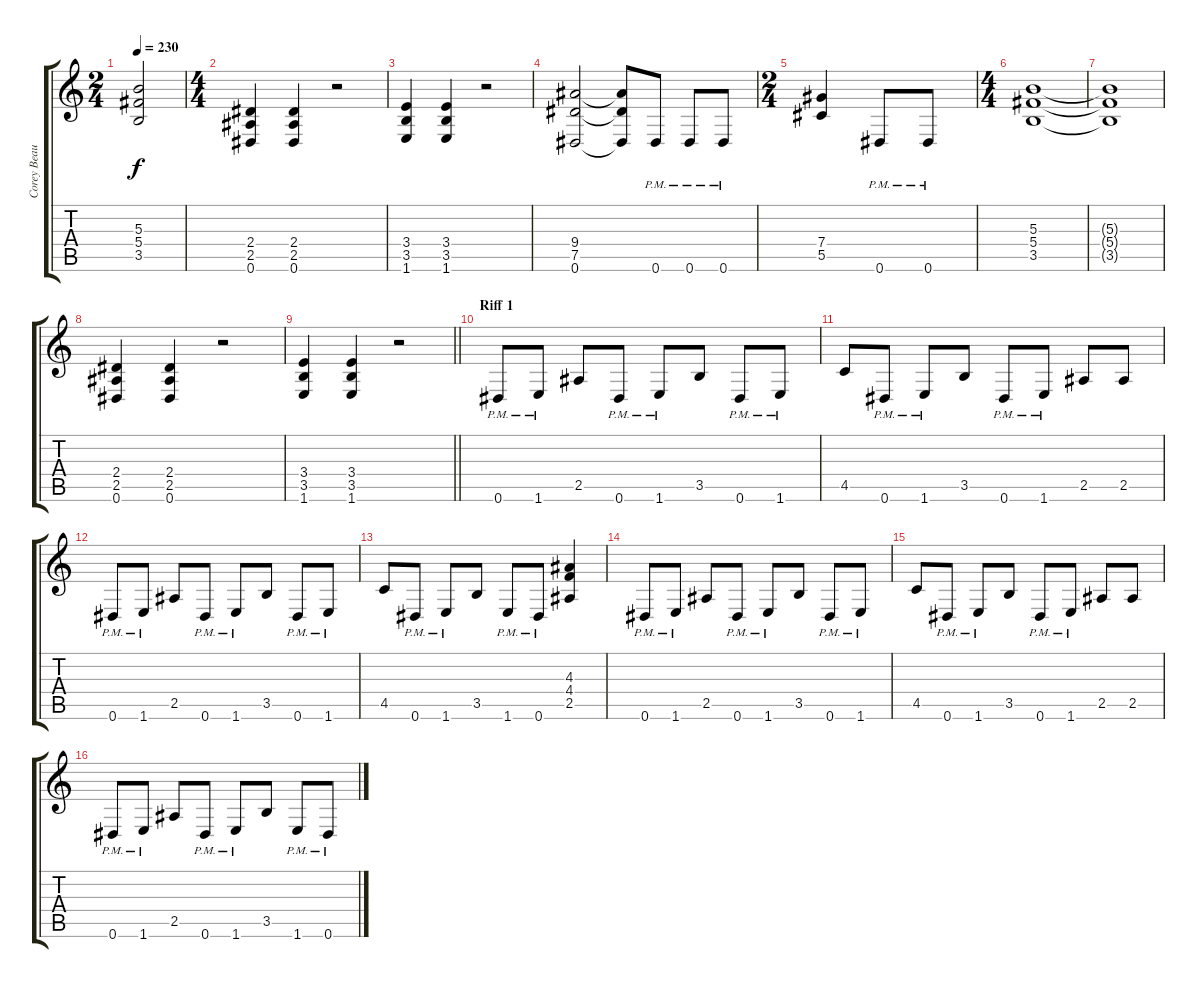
\track ("Corey Beaulieu (lead guitar)" "Corey Beau") {instrument distortionguitar}
\staff {score tabs}
\tuning (Eb4 Bb3 Gb3 Db3 Ab2 Eb2) {hide}
\ts (2 4)
\tempo 230
\clef g2
\ks c
(5.3{t} 5.4{t} 3.5{t}).2{dy f} |
\ts (4 4)
(2.4 2.5 0.6).4 (2.4 2.5 0.6).4 r.2 |
(3.4 3.5 1.6).4 (3.4 3.5 1.6).4 r.2 |
(9.4 7.5 0.6).2 (9.4{t} 7.5{t} 0.6{t}).8 0.6{pm}.8 0.6{pm}.8 0.6{pm}.8 |
\ts (2 4)
(7.4 5.5).4 0.6{pm}.8 0.6{pm}.8 |
\ts (4 4)
(5.3 5.4 3.5).1 |
(5.3{t} 5.4{t} 3.5{t}).1 |
(2.4 2.5 0.6).4 (2.4 2.5 0.6).4 r.2 |
\barLineRight lightlight
(3.4 3.5 1.6).4 (3.4 3.5 1.6).4 r.2 |
\section ("" "Riff 1")
0.6{pm}.8 1.6{pm}.8 2.5.8 0.6{pm}.8 1.6{pm}.8 3.5.8 0.6{pm}.8 1.6{pm}.8 |
4.5.8 0.6{pm}.8 1.6{pm}.8 3.5.8 0.6{pm}.8 1.6{pm}.8 2.5.8 2.5.8 |
0.6{pm}.8 1.6{pm}.8 2.5.8 0.6{pm}.8 1.6{pm}.8 3.5.8 0.6{pm}.8 1.6{pm}.8 |
4.5.8 0.6{pm}.8 1.6{pm}.8 3.5.8 1.6{pm}.8 0.6{pm}.8 (4.3 4.4 2.5).4 |
0.6{pm}.8 1.6{pm}.8 2.5.8 0.6{pm}.8 1.6{pm}.8 3.5.8 0.6{pm}.8 1.6{pm}.8 |
4.5.8 0.6{pm}.8 1.6{pm}.8 3.5.8 0.6{pm}.8 1.6{pm}.8 2.5.8 2.5.8 |
0.6{pm}.8 1.6{pm}.8 2.5.8 0.6{pm}.8 1.6{pm}.8 3.5.8 1.6{pm}.8 0.6{pm}.8
